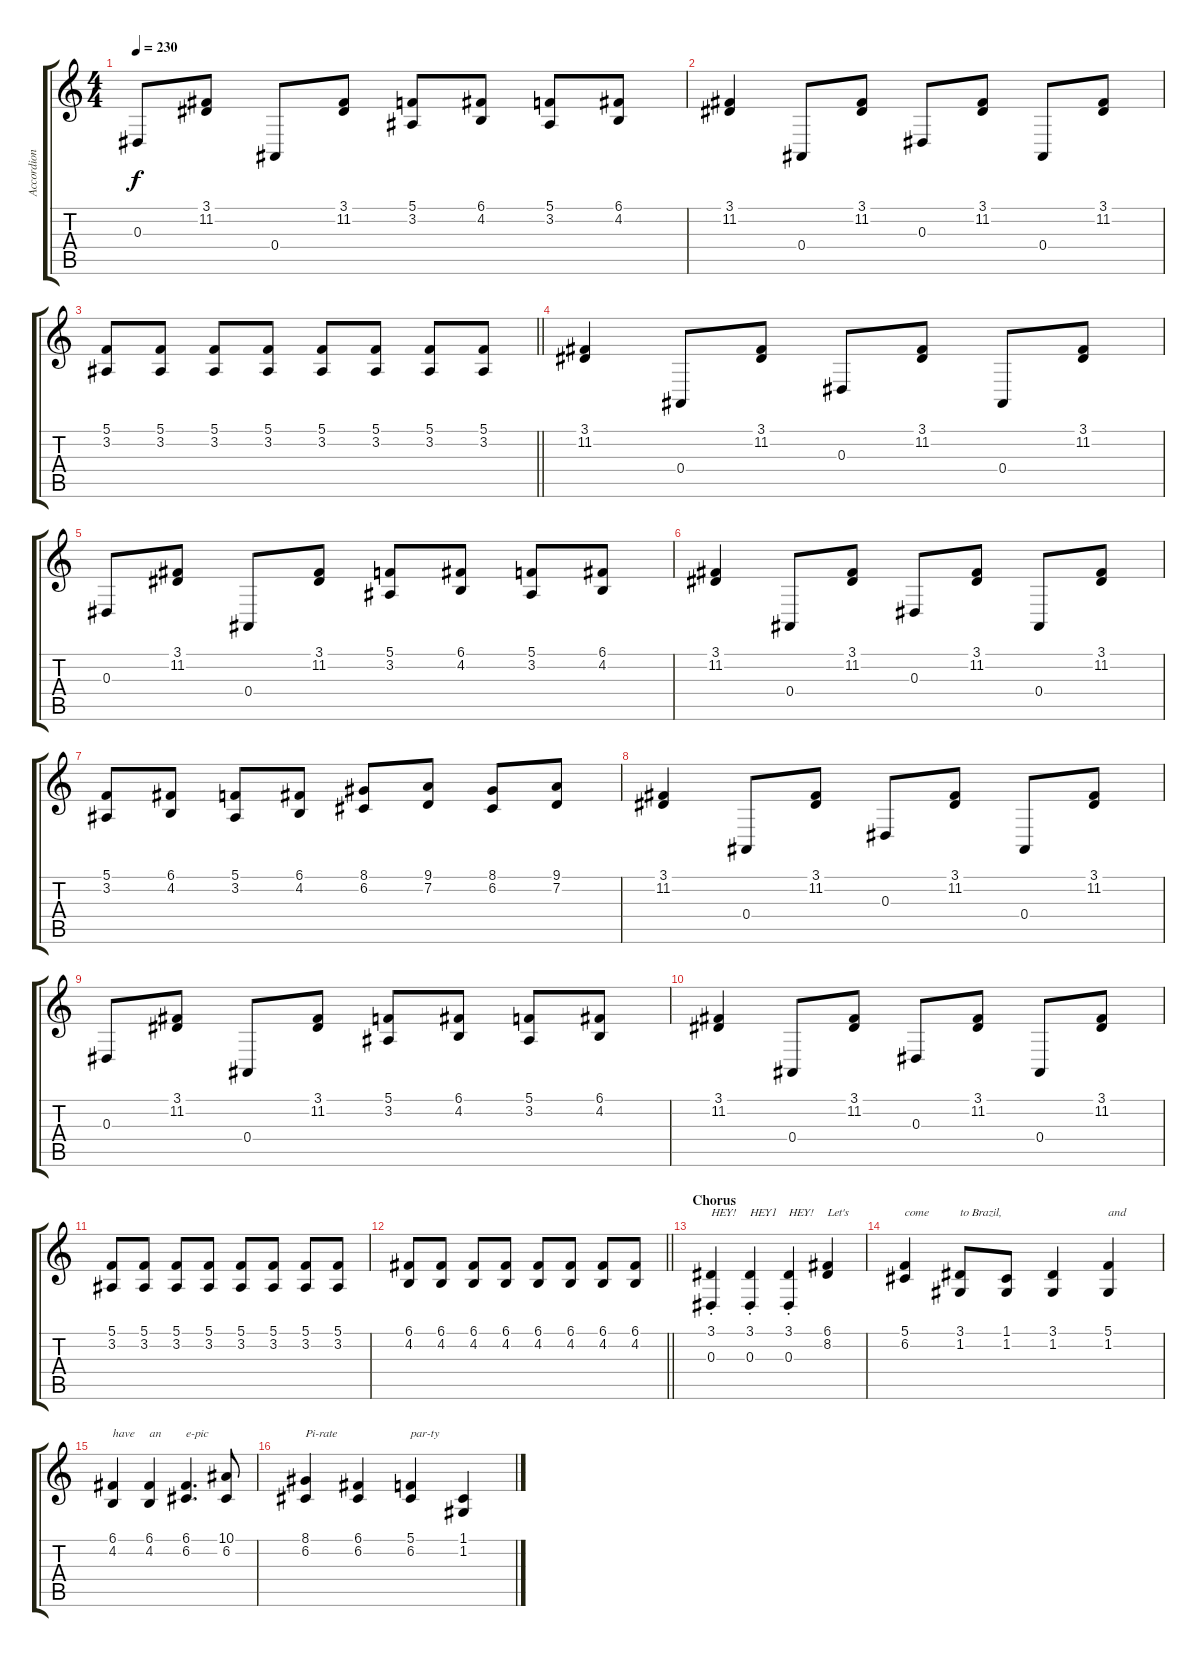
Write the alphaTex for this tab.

\track ("Accordion" "Accordion") {instrument accordion}
\staff {score tabs}
\tuning (C4 G3 Eb3 Bb2 F2 C2) {hide}
\ts (4 4)
\tempo 230
\clef g2
\ks c
0.3.8{dy f} (3.1 11.2).8 0.4.8 (3.1 11.2).8 (5.1 3.2).8 (6.1 4.2).8 (5.1 3.2).8 (6.1 4.2).8 |
(3.1 11.2).4 0.4.8 (3.1 11.2).8 0.3.8 (3.1 11.2).8 0.4.8 (3.1 11.2).8 |
\barLineRight lightlight
(5.1 3.2).8 (5.1 3.2).8 (5.1 3.2).8 (5.1 3.2).8 (5.1 3.2).8 (5.1 3.2).8 (5.1 3.2).8 (5.1 3.2).8 |
(3.1 11.2).4 0.4.8 (3.1 11.2).8 0.3.8 (3.1 11.2).8 0.4.8 (3.1 11.2).8 |
0.3.8 (3.1 11.2).8 0.4.8 (3.1 11.2).8 (5.1 3.2).8 (6.1 4.2).8 (5.1 3.2).8 (6.1 4.2).8 |
(3.1 11.2).4 0.4.8 (3.1 11.2).8 0.3.8 (3.1 11.2).8 0.4.8 (3.1 11.2).8 |
(5.1 3.2).8 (6.1 4.2).8 (5.1 3.2).8 (6.1 4.2).8 (8.1 6.2).8 (9.1 7.2).8 (8.1 6.2).8 (9.1 7.2).8 |
(3.1 11.2).4 0.4.8 (3.1 11.2).8 0.3.8 (3.1 11.2).8 0.4.8 (3.1 11.2).8 |
0.3.8 (3.1 11.2).8 0.4.8 (3.1 11.2).8 (5.1 3.2).8 (6.1 4.2).8 (5.1 3.2).8 (6.1 4.2).8 |
(3.1 11.2).4 0.4.8 (3.1 11.2).8 0.3.8 (3.1 11.2).8 0.4.8 (3.1 11.2).8 |
(5.1 3.2).8 (5.1 3.2).8 (5.1 3.2).8 (5.1 3.2).8 (5.1 3.2).8 (5.1 3.2).8 (5.1 3.2).8 (5.1 3.2).8 |
\barLineRight lightlight
(6.1 4.2).8 (6.1 4.2).8 (6.1 4.2).8 (6.1 4.2).8 (6.1 4.2).8 (6.1 4.2).8 (6.1 4.2).8 (6.1 4.2).8 |
\section ("" "Chorus")
(3.1{st} 0.3{st}).4{txt "HEY!"} (3.1{st} 0.3{st}).4{txt "HEY1"} (3.1{st} 0.3{st}).4{txt "HEY!"} (6.1 8.2).4{txt "Let's"} |
(5.1 6.2).4{txt "come"} (3.1 1.2).8{txt "to Brazil,"} (1.1 1.2).8 (3.1 1.2).4 (5.1 1.2).4{txt "and"} |
(6.1 4.2).4{txt "have"} (6.1 4.2).4{txt "an"} (6.1 6.2).4{d txt "e-pic"} (10.1 6.2).8 |
(8.1 6.2).4{txt "Pi-rate"} (6.1 6.2).4 (5.1 6.2).4{txt "par-ty"} (1.1 1.2).4
